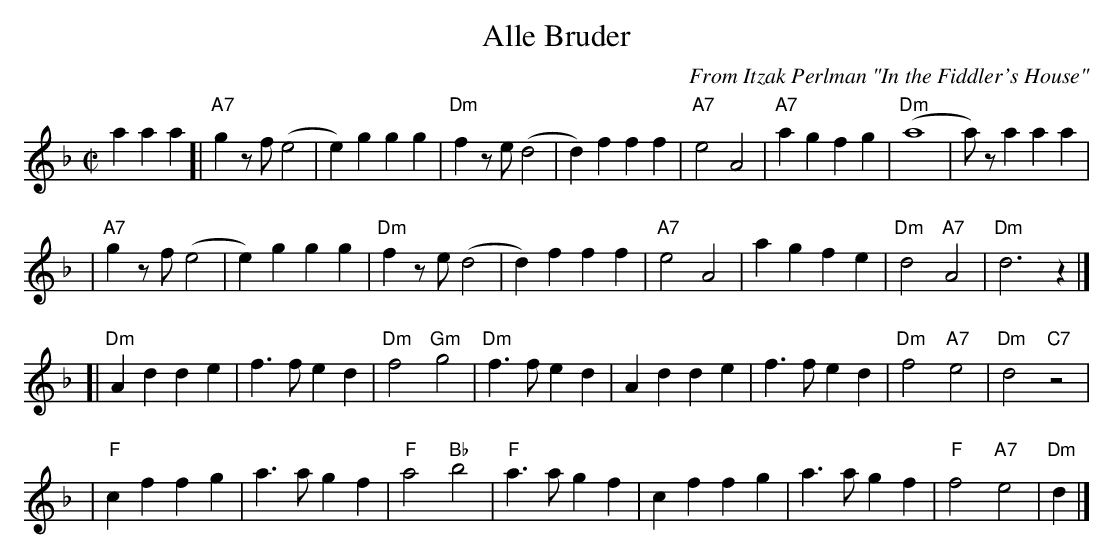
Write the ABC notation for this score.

X:1
T: Alle Bruder
M:C|
C:From Itzak Perlman "In the Fiddler's House"
K:Dm
   a2 a2a2 \
[| "A7"g2zf (e4  | e2)g2 g2g2 | "Dm"f2ze  (d4 |  d2)f2 f2f2 | "A7"e4 A4 | "A7"a2g2 f2g2 | "Dm"(a8       |  a)za2   a2a2  |
|  "A7"g2zf (e4  | e2)g2 g2g2 | "Dm"f2ze  (d4 |  d2)f2 f2f2 | "A7"e4 A4 |     a2g2 f2e2 | "Dm"d4 "A7"A4 | "Dm"d6     z2  |]
[| "Dm"A2d2 d2e2 | f3f   e2d2 | "Dm"f4 "Gm"g4 |"Dm"f3f e2d2 | A2d2 d2e2 |     f3f  e2d2 | "Dm"f4 "A7"e4 | "Dm"d4 "C7"z4  |
|   "F"c2f2 f2g2 | a3a   g2f2 | "F"a4  "Bb"b4 | "F"a3a g2f2 | c2f2 f2g2 |     a3a  g2f2 |  "F"f4 "A7"e4 | "Dm"d2  |]
